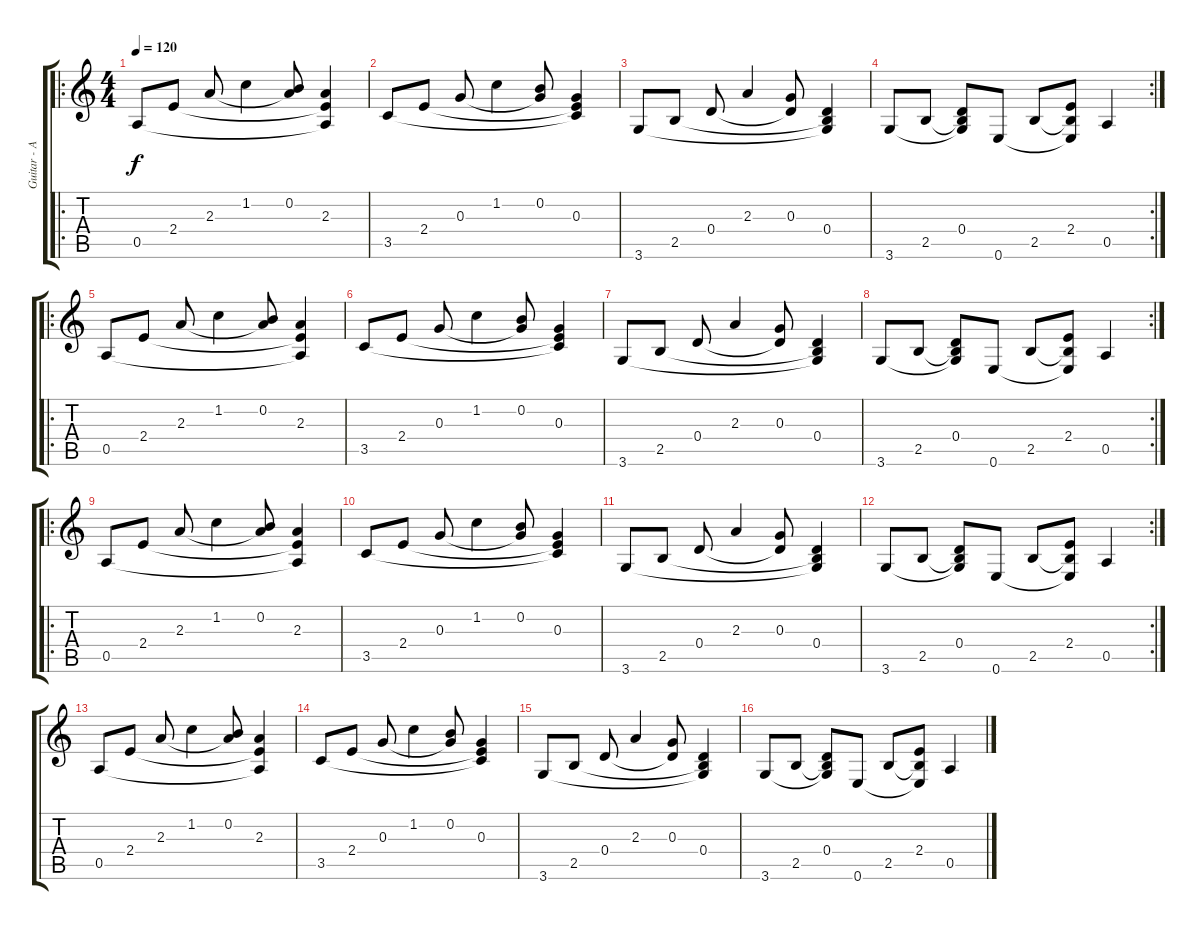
\track ("Guitar - Acoustic" "Guitar - A") {instrument acousticguitarsteel}
\staff {score tabs}
\tuning (E4 B3 G3 D3 A2 E2) {hide}
\ro
\ts (4 4)
\tempo 120
\clef g2
\ks c
0.5.8{dy f instrument acousticguitarsteel} 2.4.8 2.3.8 1.2.4 (0.2 2.3{t}).8 (2.3 2.4{t} 0.5{t}).4 |
3.5.8 2.4.8 0.3.8 1.2.4 (0.2 0.3{t}).8 (0.3 2.4{t} 3.5{t}).4 |
3.6.8 2.5.8 0.4.8 2.3.4 (0.3 0.4{t}).8 (0.4 2.5{t} 3.6{t}).4 |
\rc 2
3.6.8 2.5.8 (0.4 2.5{t} 3.6{t}).8 0.6.8 2.5.8 (2.4 2.5{t} 0.6{t}).8 0.5.4 |
\ro
0.5.8 2.4.8 2.3.8 1.2.4 (0.2 2.3{t}).8 (2.3 2.4{t} 0.5{t}).4 |
3.5.8 2.4.8 0.3.8 1.2.4 (0.2 0.3{t}).8 (0.3 2.4{t} 3.5{t}).4 |
3.6.8 2.5.8 0.4.8 2.3.4 (0.3 0.4{t}).8 (0.4 2.5{t} 3.6{t}).4 |
\rc 2
3.6.8 2.5.8 (0.4 2.5{t} 3.6{t}).8 0.6.8 2.5.8 (2.4 2.5{t} 0.6{t}).8 0.5.4 |
\ro
0.5.8 2.4.8 2.3.8 1.2.4 (0.2 2.3{t}).8 (2.3 2.4{t} 0.5{t}).4 |
3.5.8 2.4.8 0.3.8 1.2.4 (0.2 0.3{t}).8 (0.3 2.4{t} 3.5{t}).4 |
3.6.8 2.5.8 0.4.8 2.3.4 (0.3 0.4{t}).8 (0.4 2.5{t} 3.6{t}).4 |
\rc 2
3.6.8 2.5.8 (0.4 2.5{t} 3.6{t}).8 0.6.8 2.5.8 (2.4 2.5{t} 0.6{t}).8 0.5.4 |
0.5.8 2.4.8 2.3.8 1.2.4 (0.2 2.3{t}).8 (2.3 2.4{t} 0.5{t}).4 |
3.5.8 2.4.8 0.3.8 1.2.4 (0.2 0.3{t}).8 (0.3 2.4{t} 3.5{t}).4 |
3.6.8 2.5.8 0.4.8 2.3.4 (0.3 0.4{t}).8 (0.4 2.5{t} 3.6{t}).4 |
3.6.8 2.5.8 (0.4 2.5{t} 3.6{t}).8 0.6.8 2.5.8 (2.4 2.5{t} 0.6{t}).8 0.5.4
